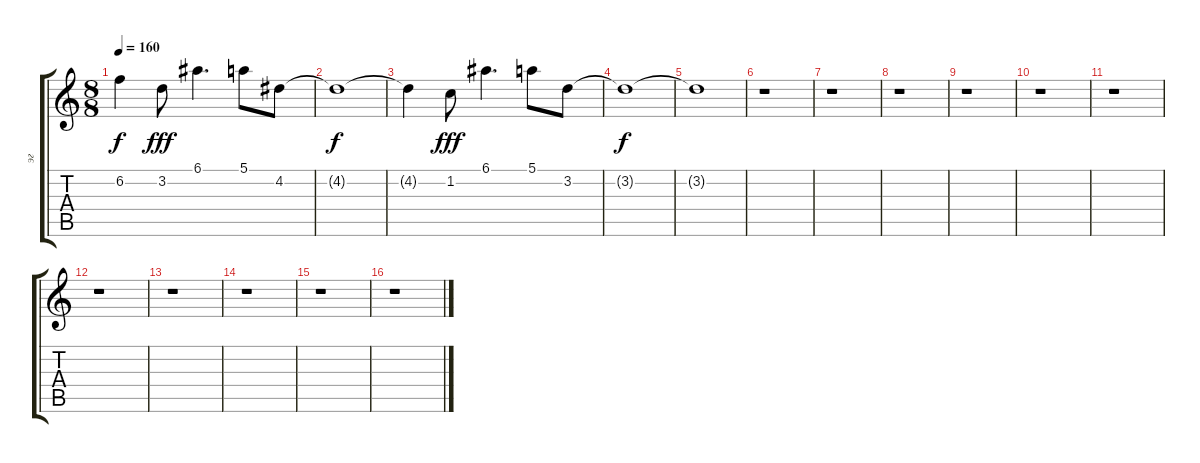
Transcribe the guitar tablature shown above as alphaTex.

\track ("эг" "эг") {instrument overdrivenguitar}
\staff {score tabs}
\tuning (E4 B3 G3 D3 A2 E2) {hide}
\ts (8 8)
\tempo 160
\clef g2
\ks c
6.2{t}.4{dy f} 3.2.8{dy fff volume 16} 6.1.4{d} 5.1.8 4.2.8 |
4.2{t}.1{dy f} |
4.2{t}.4 1.2.8{dy fff volume 16} 6.1.4{d} 5.1.8 3.2.8 |
3.2{t}.1{dy f} |
3.2{t}.1 |
r.1 |
r.1 |
r.1 |
r.1 |
r.1 |
r.1 |
r.1 |
r.1 |
r.1 |
r.1 |
r.1
